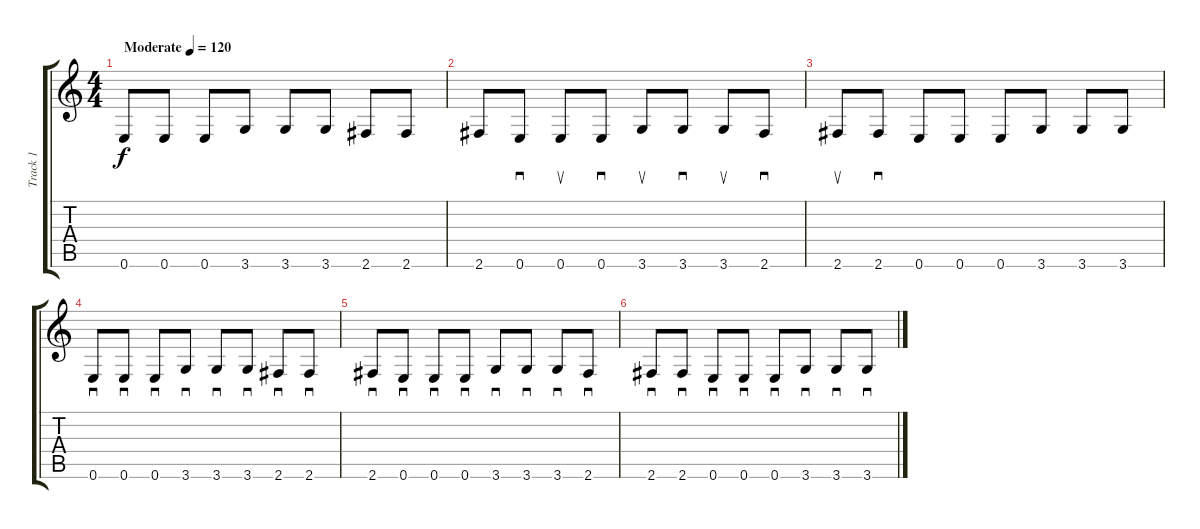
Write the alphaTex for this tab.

\track ("Track 1" "Track 1") {instrument acousticguitarsteel}
\staff {score tabs}
\tuning (E4 B3 G3 D3 A2 E2) {hide}
\ts (4 4)
\tempo (120 "Moderate")
\clef g2
\ks c
0.6.8{dy f instrument acousticguitarsteel} 0.6.8 0.6.8 3.6.8 3.6.8 3.6.8 2.6.8 2.6.8 |
2.6.8 0.6.8{sd} 0.6.8{su} 0.6.8{sd} 3.6.8{su} 3.6.8{sd} 3.6.8{su} 2.6.8{sd} |
2.6.8{su} 2.6.8{sd} 0.6.8 0.6.8 0.6.8 3.6.8 3.6.8 3.6.8 |
0.6.8{sd} 0.6.8{sd} 0.6.8{sd} 3.6.8{sd} 3.6.8{sd} 3.6.8{sd} 2.6.8{sd} 2.6.8{sd} |
2.6.8{sd} 0.6.8{sd} 0.6.8{sd} 0.6.8{sd} 3.6.8{sd} 3.6.8{sd} 3.6.8{sd} 2.6.8{sd} |
2.6.8{sd} 2.6.8{sd} 0.6.8{sd} 0.6.8{sd} 0.6.8{sd} 3.6.8{sd} 3.6.8{sd} 3.6.8{sd}
